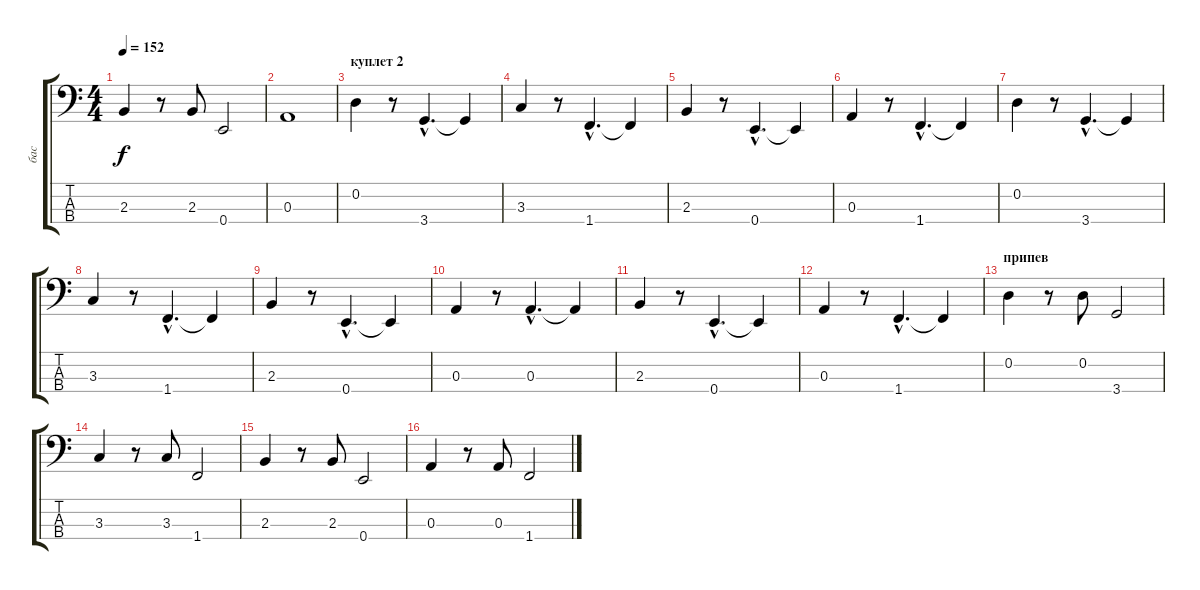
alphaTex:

\track ("бас" "бас") {instrument electricbasspick}
\staff {score tabs}
\tuning (G2 D2 A1 E1) {hide}
\ts (4 4)
\tempo 152
\clef f4
\ks c
2.3.4{dy f} r.8 2.3.8 0.4.2 |
0.3.1 |
\section ("" "куплет 2")
0.2.4 r.8 3.4{hac}.4{d} 3.4{t}.4 |
3.3.4 r.8 1.4{hac}.4{d} 1.4{t}.4 |
2.3.4 r.8 0.4{hac}.4{d} 0.4{t}.4 |
0.3.4 r.8 1.4{hac}.4{d} 1.4{t}.4 |
0.2.4 r.8 3.4{hac}.4{d} 3.4{t}.4 |
3.3.4 r.8 1.4{hac}.4{d} 1.4{t}.4 |
2.3.4 r.8 0.4{hac}.4{d} 0.4{t}.4 |
0.3.4 r.8 0.3{hac}.4{d} 0.3{t}.4 |
2.3.4 r.8 0.4{hac}.4{d} 0.4{t}.4 |
0.3.4 r.8 1.4{hac}.4{d} 1.4{t}.4 |
\section ("" "припев")
0.2.4 r.8 0.2.8 3.4.2 |
3.3.4 r.8 3.3.8 1.4.2 |
2.3.4 r.8 2.3.8 0.4.2 |
0.3.4 r.8 0.3.8 1.4.2
